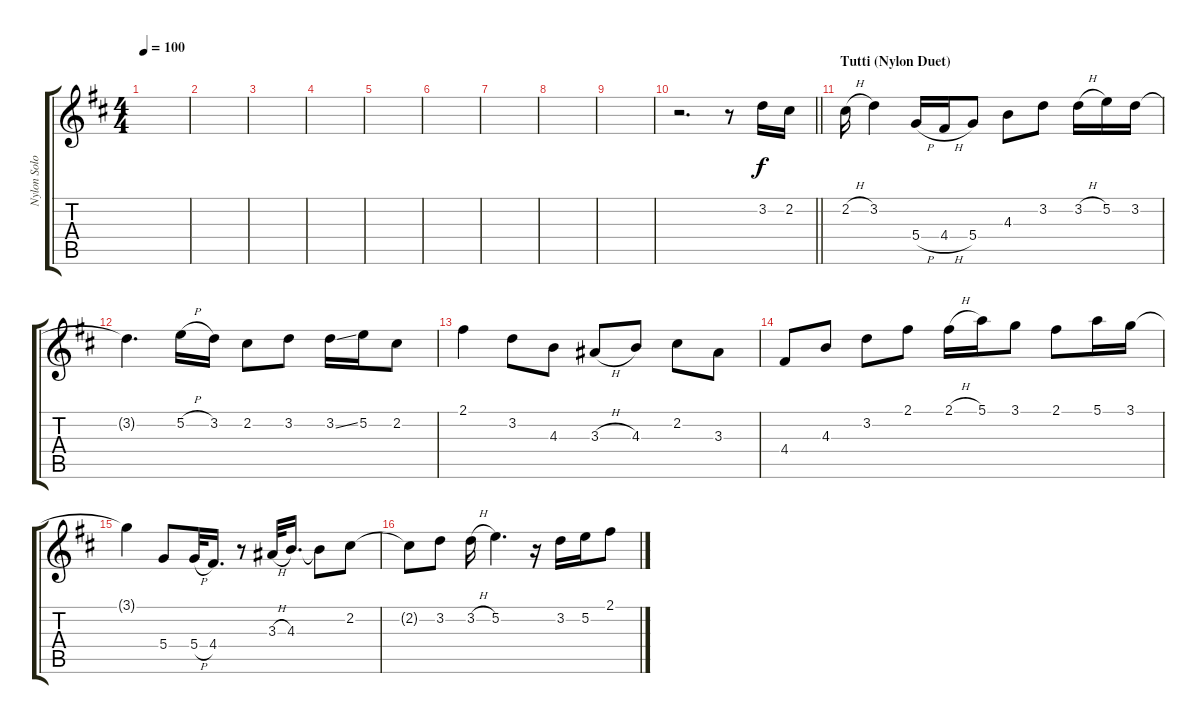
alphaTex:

\track ("Nylon Solo" "Nylon Solo") {instrument acousticguitarnylon}
\staff {score tabs}
\tuning (E4 B3 G3 D3 A2 E2) {hide}
\ts (4 4)
\tempo 100
\clef g2
\ks d
|
|
|
|
|
|
|
|
|
\barLineRight lightlight
r.2{d} r.8 3.2.16 2.2.16 |
\section ("" "Tutti (Nylon Duet)")
2.2{h}.16 3.2.4 5.4{h}.16 4.4{h}.16 5.4.8 4.3.8 3.2.8 3.2{h}.16 5.2.16 3.2.16 |
3.2{t}.4{d} 5.2{h}.16 3.2.16 2.2.8 3.2.8 3.2{ss}.16 5.2.16 2.2.8 |
2.1.4 3.2.8 4.3.8 3.3{h}.8 4.3.8 2.2.8 3.3.8 |
4.4.8 4.3.8 3.2.8 2.1.8 2.1{h}.16 5.1.16 3.1.8 2.1.8 5.1.16 3.1.16 |
3.1{t}.4 5.4.8 5.4{h}.32 4.4.16{d} r.8 3.3{h}.32 4.3.16{d} 4.3{t}.8 2.2.8 |
2.2{t}.8 3.2.8 3.2{h}.16 5.2.4{d} r.16 3.2.16 5.2.16 2.1.8
